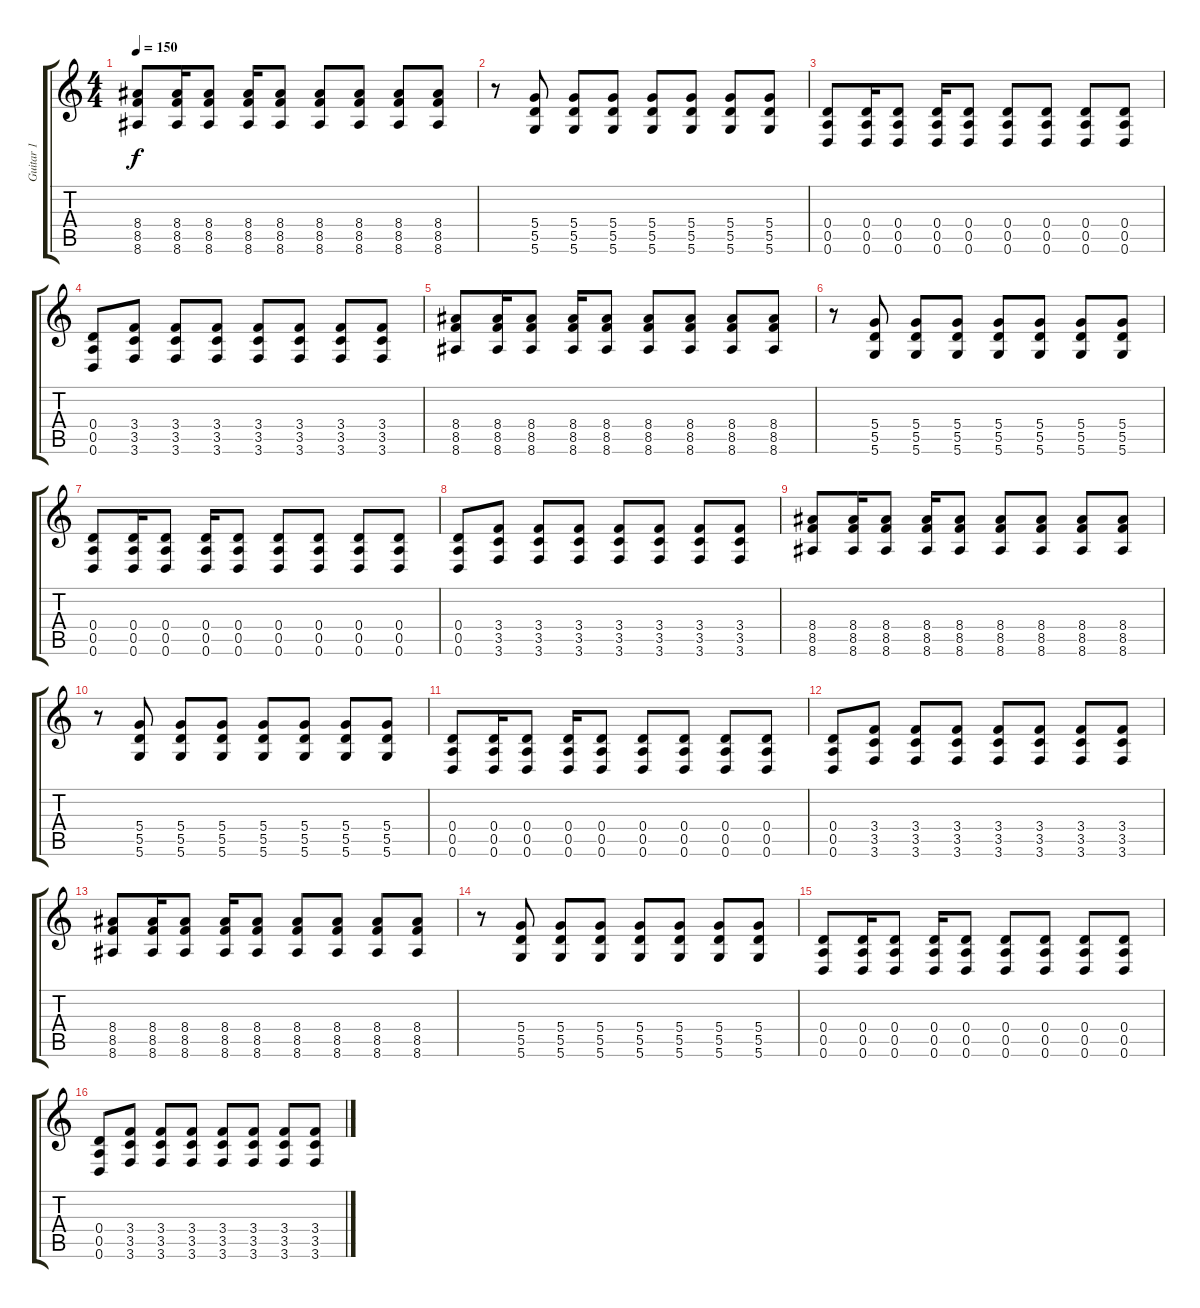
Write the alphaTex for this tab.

\track ("Guitar 1" "Guitar 1") {instrument distortionguitar}
\staff {score tabs}
\tuning (E4 B3 G3 D3 A2 D2) {hide}
\ts (4 4)
\tempo 150
\clef g2
\ks c
(8.4 8.5 8.6).8{dy f balance 8} (8.4 8.5 8.6).16 (8.4 8.5 8.6).8 (8.4 8.5 8.6).16 (8.4 8.5 8.6).8 (8.4 8.5 8.6).8 (8.4 8.5 8.6).8 (8.4 8.5 8.6).8 (8.4 8.5 8.6).8 |
r.8 (5.4 5.5 5.6).8 (5.4 5.5 5.6).8 (5.4 5.5 5.6).8 (5.4 5.5 5.6).8 (5.4 5.5 5.6).8 (5.4 5.5 5.6).8 (5.4 5.5 5.6).8 |
(0.4 0.5 0.6).8 (0.4 0.5 0.6).16 (0.4 0.5 0.6).8 (0.4 0.5 0.6).16 (0.4 0.5 0.6).8 (0.4 0.5 0.6).8 (0.4 0.5 0.6).8 (0.4 0.5 0.6).8 (0.4 0.5 0.6).8 |
(0.4 0.5 0.6).8 (3.4 3.5 3.6).8 (3.4 3.5 3.6).8 (3.4 3.5 3.6).8 (3.4 3.5 3.6).8 (3.4 3.5 3.6).8 (3.4 3.5 3.6).8 (3.4 3.5 3.6).8 |
(8.4 8.5 8.6).8 (8.4 8.5 8.6).16 (8.4 8.5 8.6).8 (8.4 8.5 8.6).16 (8.4 8.5 8.6).8 (8.4 8.5 8.6).8 (8.4 8.5 8.6).8 (8.4 8.5 8.6).8 (8.4 8.5 8.6).8 |
r.8 (5.4 5.5 5.6).8 (5.4 5.5 5.6).8 (5.4 5.5 5.6).8 (5.4 5.5 5.6).8 (5.4 5.5 5.6).8 (5.4 5.5 5.6).8 (5.4 5.5 5.6).8 |
(0.4 0.5 0.6).8 (0.4 0.5 0.6).16 (0.4 0.5 0.6).8 (0.4 0.5 0.6).16 (0.4 0.5 0.6).8 (0.4 0.5 0.6).8 (0.4 0.5 0.6).8 (0.4 0.5 0.6).8 (0.4 0.5 0.6).8 |
(0.4 0.5 0.6).8 (3.4 3.5 3.6).8 (3.4 3.5 3.6).8 (3.4 3.5 3.6).8 (3.4 3.5 3.6).8 (3.4 3.5 3.6).8 (3.4 3.5 3.6).8 (3.4 3.5 3.6).8 |
(8.4 8.5 8.6).8 (8.4 8.5 8.6).16 (8.4 8.5 8.6).8 (8.4 8.5 8.6).16 (8.4 8.5 8.6).8 (8.4 8.5 8.6).8 (8.4 8.5 8.6).8 (8.4 8.5 8.6).8 (8.4 8.5 8.6).8 |
r.8 (5.4 5.5 5.6).8 (5.4 5.5 5.6).8 (5.4 5.5 5.6).8 (5.4 5.5 5.6).8 (5.4 5.5 5.6).8 (5.4 5.5 5.6).8 (5.4 5.5 5.6).8 |
(0.4 0.5 0.6).8 (0.4 0.5 0.6).16 (0.4 0.5 0.6).8 (0.4 0.5 0.6).16 (0.4 0.5 0.6).8 (0.4 0.5 0.6).8 (0.4 0.5 0.6).8 (0.4 0.5 0.6).8 (0.4 0.5 0.6).8 |
(0.4 0.5 0.6).8 (3.4 3.5 3.6).8 (3.4 3.5 3.6).8 (3.4 3.5 3.6).8 (3.4 3.5 3.6).8 (3.4 3.5 3.6).8 (3.4 3.5 3.6).8 (3.4 3.5 3.6).8 |
(8.4 8.5 8.6).8 (8.4 8.5 8.6).16 (8.4 8.5 8.6).8 (8.4 8.5 8.6).16 (8.4 8.5 8.6).8 (8.4 8.5 8.6).8 (8.4 8.5 8.6).8 (8.4 8.5 8.6).8 (8.4 8.5 8.6).8 |
r.8 (5.4 5.5 5.6).8 (5.4 5.5 5.6).8 (5.4 5.5 5.6).8 (5.4 5.5 5.6).8 (5.4 5.5 5.6).8 (5.4 5.5 5.6).8 (5.4 5.5 5.6).8 |
(0.4 0.5 0.6).8 (0.4 0.5 0.6).16 (0.4 0.5 0.6).8 (0.4 0.5 0.6).16 (0.4 0.5 0.6).8 (0.4 0.5 0.6).8 (0.4 0.5 0.6).8 (0.4 0.5 0.6).8 (0.4 0.5 0.6).8 |
(0.4 0.5 0.6).8 (3.4 3.5 3.6).8 (3.4 3.5 3.6).8 (3.4 3.5 3.6).8 (3.4 3.5 3.6).8 (3.4 3.5 3.6).8 (3.4 3.5 3.6).8 (3.4 3.5 3.6).8
